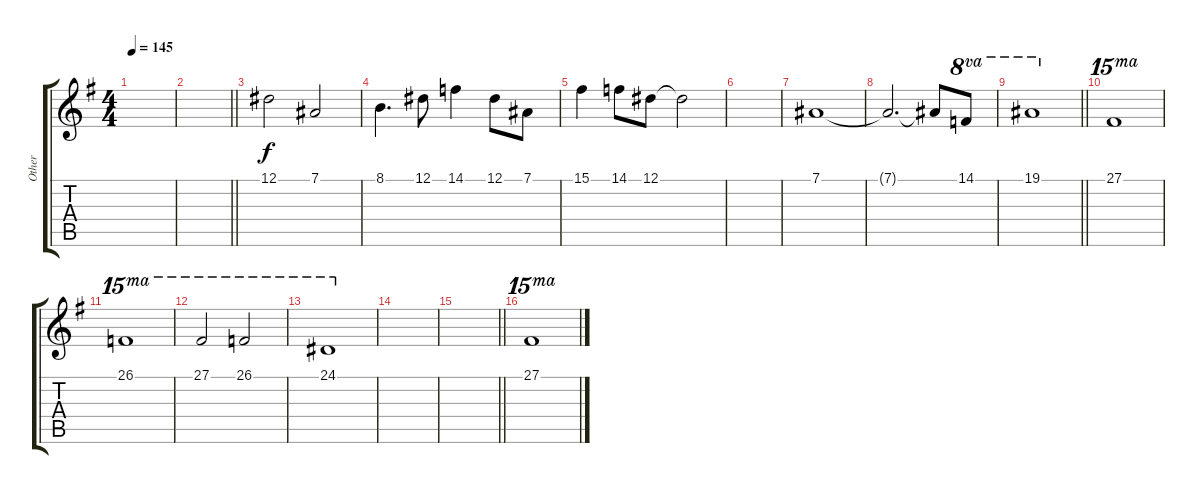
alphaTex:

\track ("Other" "Other") {instrument stringensemble1}
\staff {score tabs}
\tuning (Eb4 Bb3 Gb3 Db3 Ab2 Eb2) {hide}
\ts (4 4)
\tempo 145
\clef g2
\ks eminor
|
\barLineRight lightlight
|
12.1.2{instrument stringensemble1} 7.1.2 |
8.1.4{d} 12.1.8 14.1.4 12.1.8 7.1.8 |
15.1.4 14.1.8 12.1.8 12.1{t}.2 |
|
7.1.1 |
7.1{t}.2{d} 7.1{t}.8 14.1.8{ot 8va} |
\barLineRight lightlight
19.1.1{ot 8va} |
27.1.1{ot 15ma} |
26.1.1{ot 15ma} |
27.1.2{ot 15ma} 26.1.2{ot 15ma} |
24.1.1{ot 15ma} |
|
\barLineRight lightlight
|
27.1.1{ot 15ma}
